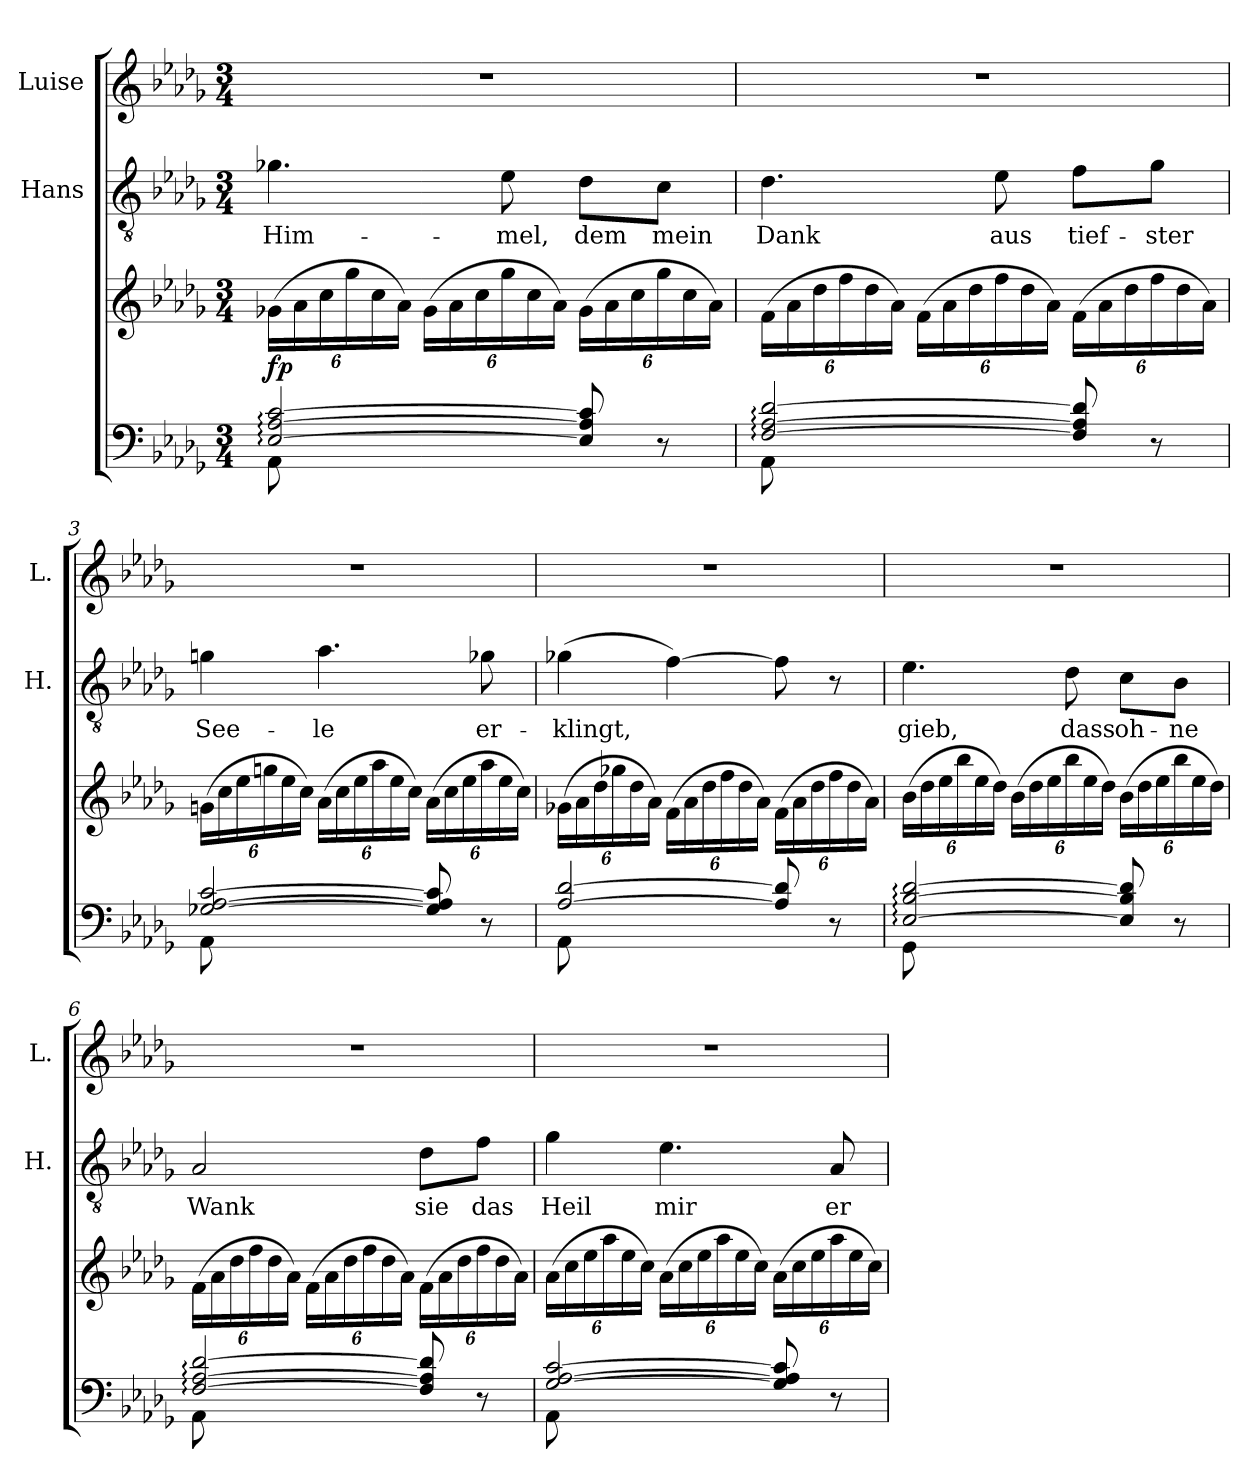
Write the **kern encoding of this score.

**kern	**kern	**dynam	**kern	**text	**kern
*part3	*part3	*part3	*part2	*part2	*part1
*staff4	*staff3	*staff3/4	*staff2	*staff2	*staff1
*	*	*	*I"Hans	*	*I"Luise
*	*	*	*I'H.	*	*I'L.
*clefF4	*clefG2	*	*clefGv2	*	*clefG2
*k[b-e-a-d-g-]	*k[b-e-a-d-g-]	*	*k[b-e-a-d-g-]	*	*k[b-e-a-d-g-]
*M3/4	*M3/4	*	*M3/4	*	*M3/4
=1	=1	=1	=1	=1	=1
*^	*	*	*	*	*
*	*	*Xbrackettup	*	*	*	*
!	!	!	!LO:DY:b	!	!	!
[2E-:/ [2A-:/ [2c:/	8AA-\	(>24g-X\LL	fp	4.g-X\	Him-	2.r
.	.	24a-\	.	.	.	.
.	.	24cc\	.	.	.	.
.	8ryy	24gg-\	.	.	.	.
.	.	24cc\	.	.	.	.
.	.	24a-\JJ)	.	.	.	.
.	2ryy	(>24g-\LL	.	.	.	.
.	.	24a-\	.	.	.	.
.	.	24cc\	.	.	.	.
.	.	24gg-\	.	8e-\	-mel,	.
.	.	24cc\	.	.	.	.
.	.	24a-\JJ)	.	.	.	.
8E-]/ 8A-]/ 8c]/	.	(>24g-\LL	.	8d-\L	dem	.
.	.	24a-\	.	.	.	.
.	.	24cc\	.	.	.	.
8r	.	24gg-\	.	8c\J	mein	.
.	.	24cc\	.	.	.	.
.	.	24a-\JJ)	.	.	.	.
=2	=2	=2	=2	=2	=2	=2
[2F:/ [2A-:/ [2d-:/	8AA-\	(>24f\LL	.	4.d-\	Dank	2.r
.	.	24a-\	.	.	.	.
.	.	24dd-\	.	.	.	.
.	8ryy	24ff\	.	.	.	.
.	.	24dd-\	.	.	.	.
.	.	24a-\JJ)	.	.	.	.
.	2ryy	(>24f\LL	.	.	.	.
.	.	24a-\	.	.	.	.
.	.	24dd-\	.	.	.	.
.	.	24ff\	.	8e-\	aus	.
.	.	24dd-\	.	.	.	.
.	.	24a-\JJ)	.	.	.	.
8F]/ 8A-]/ 8d-]/	.	(>24f\LL	.	8f\L	tief-	.
.	.	24a-\	.	.	.	.
.	.	24dd-\	.	.	.	.
8r	.	24ff\	.	8g-\J	-ster	.
.	.	24dd-\	.	.	.	.
.	.	24a-\JJ)	.	.	.	.
=3	=3	=3	=3	=3	=3	=3
[2G-X/ [2A-/ [2c/	8AA-\	(>24gn\LL	.	4gn\	See-	2.r
.	.	24cc\	.	.	.	.
.	.	24ee-\	.	.	.	.
.	8ryy	24ggn\	.	.	.	.
.	.	24ee-\	.	.	.	.
.	.	24cc\JJ)	.	.	.	.
.	2ryy	(>24a-\LL	.	4.a-\	-le	.
.	.	24cc\	.	.	.	.
.	.	24ee-\	.	.	.	.
.	.	24aa-\	.	.	.	.
.	.	24ee-\	.	.	.	.
.	.	24cc\JJ)	.	.	.	.
8G-]/ 8A-]/ 8c]/	.	(>24a-\LL	.	.	.	.
.	.	24cc\	.	.	.	.
.	.	24ee-\	.	.	.	.
8r	.	24aa-\	.	8g-X\	er-	.
.	.	24ee-\	.	.	.	.
.	.	24cc\JJ)	.	.	.	.
=4	=4	=4	=4	=4	=4	=4
[2A-/ [2d-/	8AA-\	(>24g-X\LL	.	(>4g-X\	-klingt,	2.r
.	.	24a-\	.	.	.	.
.	.	24dd-\	.	.	.	.
.	8ryy	24gg-X\	.	.	.	.
.	.	24dd-\	.	.	.	.
.	.	24a-\JJ)	.	.	.	.
.	2ryy	(>24f\LL	.	[4f\)	.	.
.	.	24a-\	.	.	.	.
.	.	24dd-\	.	.	.	.
.	.	24ff\	.	.	.	.
.	.	24dd-\	.	.	.	.
.	.	24a-\JJ)	.	.	.	.
8A-]/ 8d-]/	.	(>24f\LL	.	8f\]	.	.
.	.	24a-\	.	.	.	.
.	.	24dd-\	.	.	.	.
8r	.	24ff\	.	8r	.	.
.	.	24dd-\	.	.	.	.
.	.	24a-\JJ)	.	.	.	.
=5	=5	=5	=5	=5	=5	=5
[2E-:/ [2B-:/ [2d-:/	8GG-\	(>24b-\LL	.	4.e-\	gieb,	2.r
.	.	24dd-\	.	.	.	.
.	.	24ee-\	.	.	.	.
.	8ryy	24bb-\	.	.	.	.
.	.	24ee-\	.	.	.	.
.	.	24dd-\JJ)	.	.	.	.
.	2ryy	(>24b-\LL	.	.	.	.
.	.	24dd-\	.	.	.	.
.	.	24ee-\	.	.	.	.
.	.	24bb-\	.	8d-\	dass	.
.	.	24ee-\	.	.	.	.
.	.	24dd-\JJ)	.	.	.	.
8E-]/ 8B-]/ 8d-]/	.	(>24b-\LL	.	8c\L	oh-	.
.	.	24dd-\	.	.	.	.
.	.	24ee-\	.	.	.	.
8r	.	24bb-\	.	8B-\J	-ne	.
.	.	24ee-\	.	.	.	.
.	.	24dd-\JJ)	.	.	.	.
=6	=6	=6	=6	=6	=6	=6
[2F:/ [2A-:/ [2d-:/	8AA-\	(>24f\LL	.	2A-/	Wank	2.r
.	.	24a-\	.	.	.	.
.	.	24dd-\	.	.	.	.
.	8ryy	24ff\	.	.	.	.
.	.	24dd-\	.	.	.	.
.	.	24a-\JJ)	.	.	.	.
.	2ryy	(>24f\LL	.	.	.	.
.	.	24a-\	.	.	.	.
.	.	24dd-\	.	.	.	.
.	.	24ff\	.	.	.	.
.	.	24dd-\	.	.	.	.
.	.	24a-\JJ)	.	.	.	.
8F]/ 8A-]/ 8d-]/	.	(>24f\LL	.	8d-\L	sie	.
.	.	24a-\	.	.	.	.
.	.	24dd-\	.	.	.	.
8r	.	24ff\	.	8f\J	das	.
.	.	24dd-\	.	.	.	.
.	.	24a-\JJ)	.	.	.	.
=7	=7	=7	=7	=7	=7	=7
[2G-/ [2A-/ [2c/	8AA-\	(>24a-\LL	.	4g-\	Heil	2.r
.	.	24cc\	.	.	.	.
.	.	24ee-\	.	.	.	.
.	8ryy	24aa-\	.	.	.	.
.	.	24ee-\	.	.	.	.
.	.	24cc\JJ)	.	.	.	.
.	2ryy	(>24a-\LL	.	4.e-\	mir	.
.	.	24cc\	.	.	.	.
.	.	24ee-\	.	.	.	.
.	.	24aa-\	.	.	.	.
.	.	24ee-\	.	.	.	.
.	.	24cc\JJ)	.	.	.	.
8G-]/ 8A-]/ 8c]/	.	(>24a-\LL	.	.	.	.
.	.	24cc\	.	.	.	.
.	.	24ee-\	.	.	.	.
8r	.	24aa-\	.	8A-/	er-	.
.	.	24ee-\	.	.	.	.
.	.	24cc\JJ)	.	.	.	.
*v	*v	*	*	*	*	*
=	=	=	=	=	=
*-	*-	*-	*-	*-	*-
